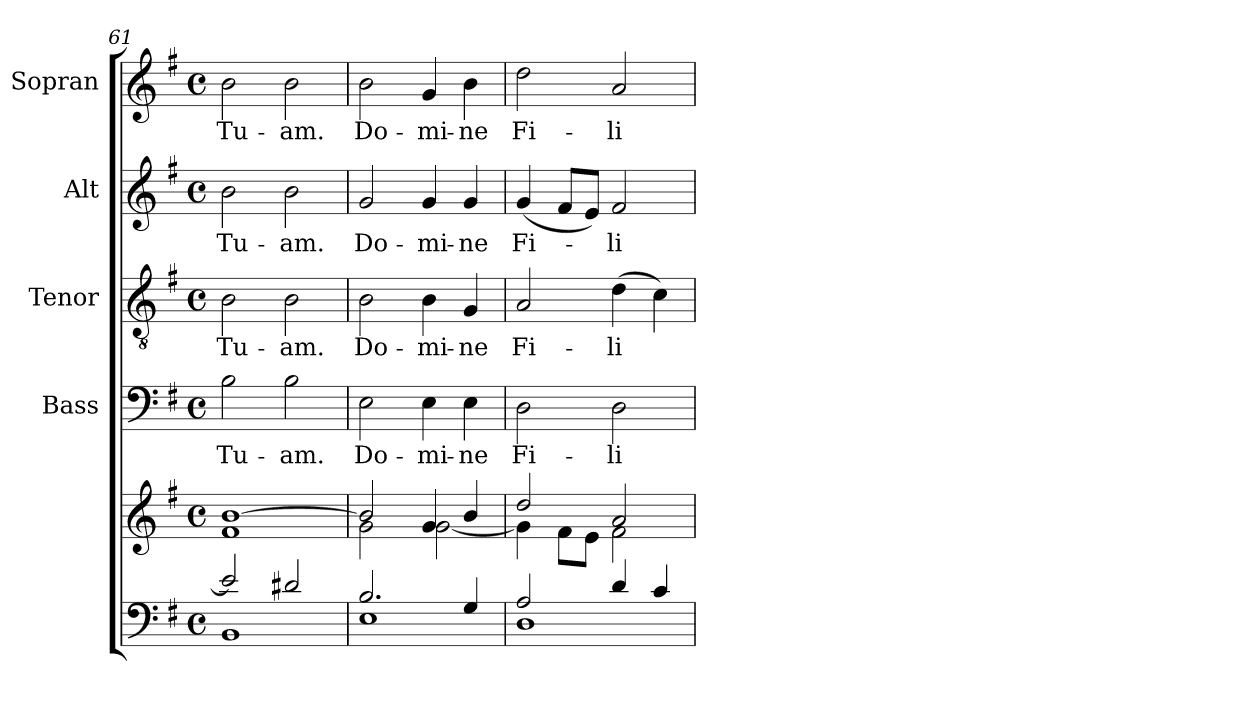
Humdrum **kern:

**kern	**kern	**kern	**text	**kern	**text	**kern	**text	**kern	**text
*part5	*part5	*part4	*part4	*part3	*part3	*part2	*part2	*part1	*part1
*staff6	*staff5	*staff4	*staff4	*staff3	*staff3	*staff2	*staff2	*staff1	*staff1
*	*	*I"Bass	*	*I"Tenor	*	*I"Alt	*	*I"Sopran	*
*	*	*I'B.	*	*I'T.	*	*I'A.	*	*I'S.	*
*clefF4	*clefG2	*clefF4	*	*clefGv2	*	*clefG2	*	*clefG2	*
*k[f#]	*k[f#]	*k[f#]	*	*k[f#]	*	*k[f#]	*	*k[f#]	*
*G:	*G:	*G:	*	*G:	*	*G:	*	*G:	*
*M4/4	*M4/4	*M4/4	*	*M4/4	*	*M4/4	*	*M4/4	*
*met(c)	*met(c)	*met(c)	*	*met(c)	*	*met(c)	*	*met(c)	*
=61	=61	=61	=61	=61	=61	=61	=61	=61	=61
*^	*^	*	*	*	*	*	*	*	*
!	!	!	!	!	!LO:LY:b	!	!LO:LY:b	!	!LO:LY:b	!	!LO:LY:b
2e/]	1BB	[>1b	1f#	2B\	Tu-	2B\	Tu-	2b\	Tu-	2b\	Tu-
!	!	!	!	!	!LO:LY:b	!	!LO:LY:b	!	!LO:LY:b	!	!LO:LY:b
2d#X/	.	.	.	2B\	-am.	2B\	-am.	2b\	-am.	2b\	-am.
!!LO:LB:g=z
=62	=62	=62	=62	=62	=62	=62	=62	=62	=62	=62	=62
!	!	!	!	!	!LO:LY:b	!	!LO:LY:b	!	!LO:LY:b	!	!LO:LY:b
2.B/	1E	2b/]	2g\	2E\	Do-	2B\	Do-	2g/	Do-	2b\	Do-
!	!	!	!	!	!LO:LY:b	!	!LO:LY:b	!	!LO:LY:b	!	!LO:LY:b
.	.	4g/	[<2g\	4E\	-mi-	4B\	-mi-	4g/	-mi-	4g/	-mi-
!	!	!	!	!	!LO:LY:b	!	!LO:LY:b	!	!LO:LY:b	!	!LO:LY:b
4G/	.	4b/	.	4E\	-ne	4G/	-ne	4g/	-ne	4b\	-ne
=63	=63	=63	=63	=63	=63	=63	=63	=63	=63	=63	=63
!	!	!	!	!	!LO:LY:b	!	!LO:LY:b	!	!LO:LY:b	!	!LO:LY:b
2A/	1D	2dd/	4g\]	2D\	Fi-	2A/	Fi-	(<4g/	Fi-	2dd\	Fi-
.	.	.	8f#\L	.	.	.	.	8f#/L	.	.	.
.	.	.	8e\J	.	.	.	.	8e/J)	.	.	.
!	!	!	!	!	!LO:LY:b	!	!LO:LY:b	!	!LO:LY:b	!	!LO:LY:b
4d/	.	2a/	2f#\	2D\	-li	(>4d\	-li	2f#/	-li	2a/	-li
4c/	.	.	.	.	.	4c\)	.	.	.	.	.
*v	*v	*	*	*	*	*	*	*	*	*	*
*	*v	*v	*	*	*	*	*	*	*	*
=	=	=	=	=	=	=	=	=	=
*-	*-	*-	*-	*-	*-	*-	*-	*-	*-
